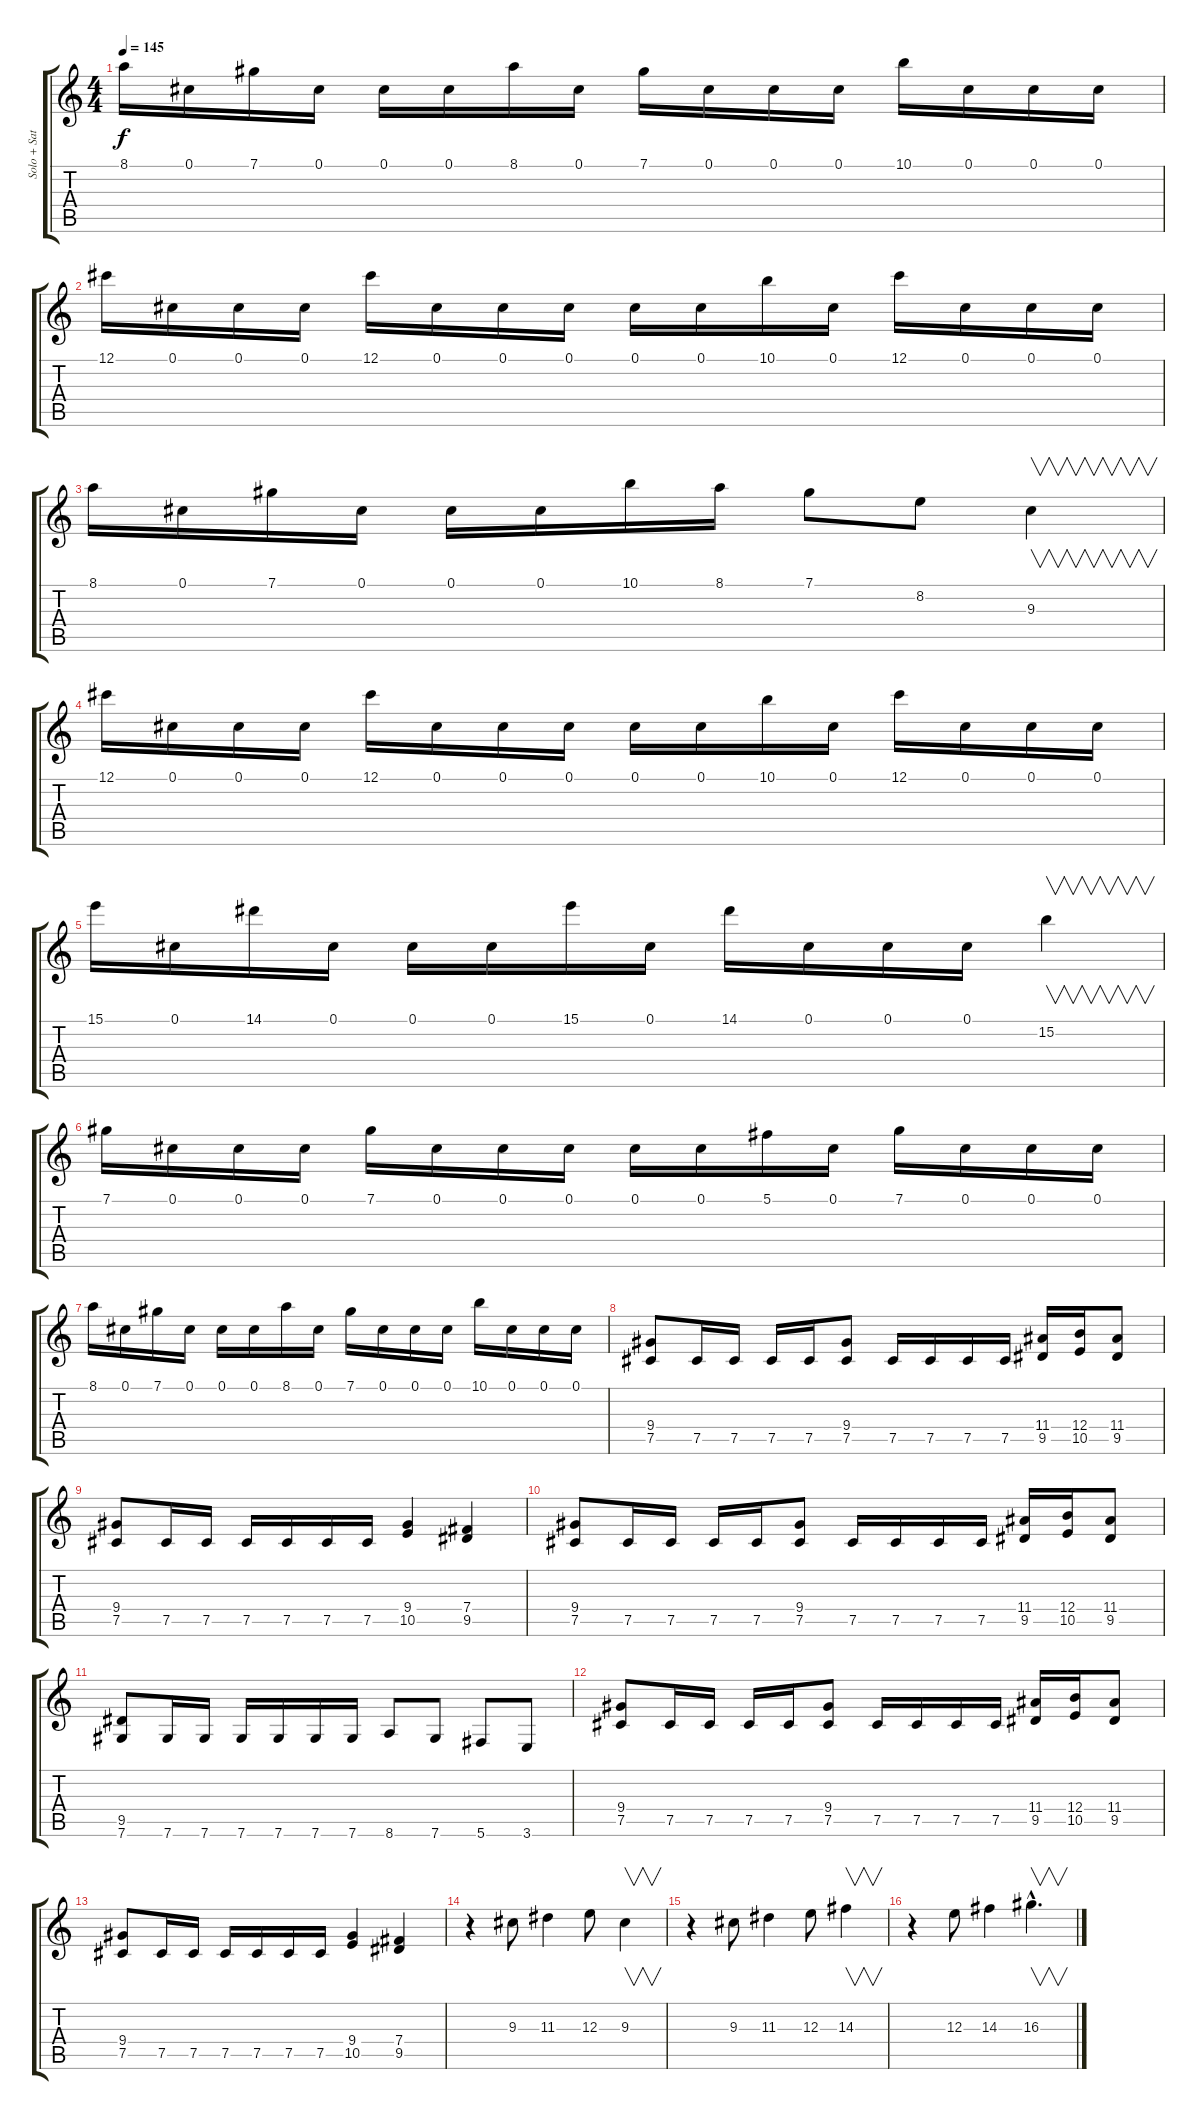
\track ("Solo + Satu" "Solo + Sat") {instrument distortionguitar}
\staff {score tabs}
\tuning (Db4 Ab3 E3 B2 Gb2 Db2) {hide}
\ts (4 4)
\tempo 145
\clef g2
\ks c
8.1.16{dy f} 0.1.16 7.1.16 0.1.16 0.1.16 0.1.16 8.1.16 0.1.16 7.1.16 0.1.16 0.1.16 0.1.16 10.1.16 0.1.16 0.1.16 0.1.16 |
12.1.16 0.1.16 0.1.16 0.1.16 12.1.16 0.1.16 0.1.16 0.1.16 0.1.16 0.1.16 10.1.16 0.1.16 12.1.16 0.1.16 0.1.16 0.1.16 |
8.1.16 0.1.16 7.1.16 0.1.16 0.1.16 0.1.16 10.1.16 8.1.16 7.1.8 8.2.8 9.3.4{v} |
12.1.16 0.1.16 0.1.16 0.1.16 12.1.16 0.1.16 0.1.16 0.1.16 0.1.16 0.1.16 10.1.16 0.1.16 12.1.16 0.1.16 0.1.16 0.1.16 |
15.1.16 0.1.16 14.1.16 0.1.16 0.1.16 0.1.16 15.1.16 0.1.16 14.1.16 0.1.16 0.1.16 0.1.16 15.2.4{v} |
7.1.16 0.1.16 0.1.16 0.1.16 7.1.16 0.1.16 0.1.16 0.1.16 0.1.16 0.1.16 5.1.16 0.1.16 7.1.16 0.1.16 0.1.16 0.1.16 |
8.1.16 0.1.16 7.1.16 0.1.16 0.1.16 0.1.16 8.1.16 0.1.16 7.1.16 0.1.16 0.1.16 0.1.16 10.1.16 0.1.16 0.1.16 0.1.16 |
(9.4 7.5).8 7.5.16 7.5.16 7.5.16 7.5.16 (9.4 7.5).8 7.5.16 7.5.16 7.5.16 7.5.16 (11.4 9.5).16 (12.4 10.5).16 (11.4 9.5).8 |
(9.4 7.5).8 7.5.16 7.5.16 7.5.16 7.5.16 7.5.16 7.5.16 (9.4 10.5).4 (7.4 9.5).4 |
(9.4 7.5).8 7.5.16 7.5.16 7.5.16 7.5.16 (9.4 7.5).8 7.5.16 7.5.16 7.5.16 7.5.16 (11.4 9.5).16 (12.4 10.5).16 (11.4 9.5).8 |
(9.5 7.6).8 7.6.16 7.6.16 7.6.16 7.6.16 7.6.16 7.6.16 8.6.8 7.6.8 5.6.8 3.6.8 |
(9.4 7.5).8 7.5.16 7.5.16 7.5.16 7.5.16 (9.4 7.5).8 7.5.16 7.5.16 7.5.16 7.5.16 (11.4 9.5).16 (12.4 10.5).16 (11.4 9.5).8 |
(9.4 7.5).8 7.5.16 7.5.16 7.5.16 7.5.16 7.5.16 7.5.16 (9.4 10.5).4 (7.4 9.5).4 |
r.4 9.3.8 11.3.4 12.3.8 9.3.4{v} |
r.4 9.3.8 11.3.4 12.3.8 14.3.4{v} |
r.4 12.3.8 14.3.4 16.3{hac}.4{v d}
